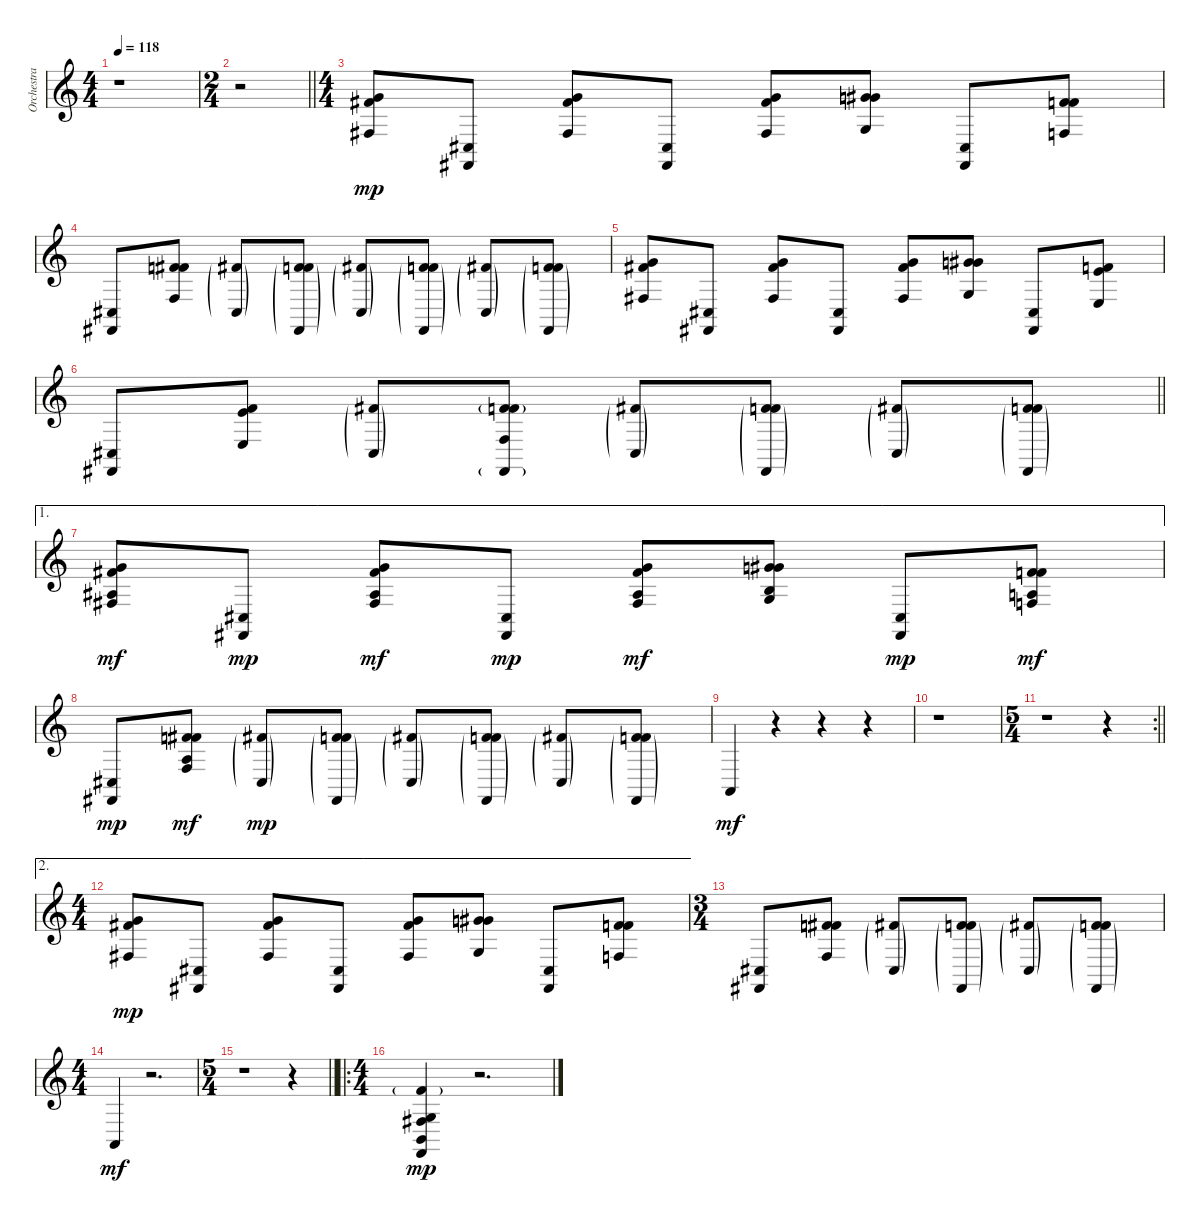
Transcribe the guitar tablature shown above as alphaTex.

\track ("Orchestra Hits" "Orchestra ") {instrument orchestrahit}
\staff {score}
\tuning (E4 B3 G3 D3 A2 E2) {hide}
\ts (4 4)
\tempo 118
\clef g2
\ks c
r.1{dy mf} |
\ts (2 4)
\barLineRight lightlight
r.2 |
\ts (4 4)
(3.1 7.2 4.4).8{dy mp} (4.5 2.6).8 (3.1 7.2 4.4).8 (4.5 2.6).8 (3.1 7.2 4.4).8 (4.1 8.2 5.4).8 (4.5 2.6).8 (2.1 6.2 3.4).8 |
(4.5 2.6).8 (2.1 6.2 3.4).8 (2.1{g} 4.5{g}).8 (2.1{g} 6.2{g} 2.6{g}).8 (2.1{g} 4.5{g}).8 (2.1{g} 6.2{g} 2.6{g}).8 (2.1{g} 4.5{g}).8 (2.1{g} 6.2{g} 2.6{g}).8 |
(3.1 7.2 4.4).8 (4.5 2.6).8 (3.1 7.2 4.4).8 (4.5 2.6).8 (3.1 7.2 4.4).8 (4.1 8.2 5.4).8 (4.5 2.6).8 (1.1 5.2 2.4).8 |
\barLineRight lightlight
(4.5 2.6).8 (1.1 5.2 2.4).8 (2.1{g} 4.5{g}).8 (2.1{g} 6.2 3.4 2.6{g}).8 (2.1{g} 4.5{g}).8 (2.1{g} 6.2{g} 2.6{g}).8 (2.1{g} 4.5{g}).8 (2.1{g} 6.2{g} 2.6{g}).8 |
\ae 1
(3.1 7.2 3.3 4.4).8{dy mf} (4.5 2.6).8{dy mp} (3.1 7.2 3.3 4.4).8{dy mf} (4.5 2.6).8{dy mp} (3.1 7.2 3.3 4.4).8{dy mf} (4.1 8.2 4.3 5.4).8 (4.5 2.6).8{dy mp} (2.1 6.2 2.3 3.4).8{dy mf} |
(4.5 2.6).8{dy mp} (2.1 6.2 2.3 3.4).8{dy mf} (2.1{g} 4.5{g}).8{dy mp} (2.1{g} 6.2{g} 2.6{g}).8 (2.1{g} 4.5{g}).8 (2.1{g} 6.2{g} 2.6{g}).8 (2.1{g} 4.5{g}).8 (2.1{g} 6.2{g} 2.6{g}).8 |
0.5.4{dy mf} r.4 r.4 r.4 |
r.1 |
\rc 2
\ts (5 4)
\barLineRight lightlight
r.1 r.4 |
\ae 2
\ts (4 4)
(3.1 7.2 4.4).8{dy mp} (4.5 2.6).8 (3.1 7.2 4.4).8 (4.5 2.6).8 (3.1 7.2 4.4).8 (4.1 8.2 5.4).8 (4.5 2.6).8 (2.1 6.2 3.4).8 |
\ts (3 4)
(4.5 2.6).8 (2.1 6.2 3.4).8 (2.1{g} 4.5{g}).8 (2.1{g} 6.2{g} 2.6{g}).8 (2.1{g} 4.5{g}).8 (2.1{g} 6.2{g} 2.6{g}).8 |
\ts (4 4)
0.5.4{dy mf} r.2{d} |
\ts (5 4)
\barLineRight lightlight
r.1 r.4 |
\ro
\ts (4 4)
(1.1{g} 0.3 4.4 2.5 1.6).4{dy mp} r.2{d}
